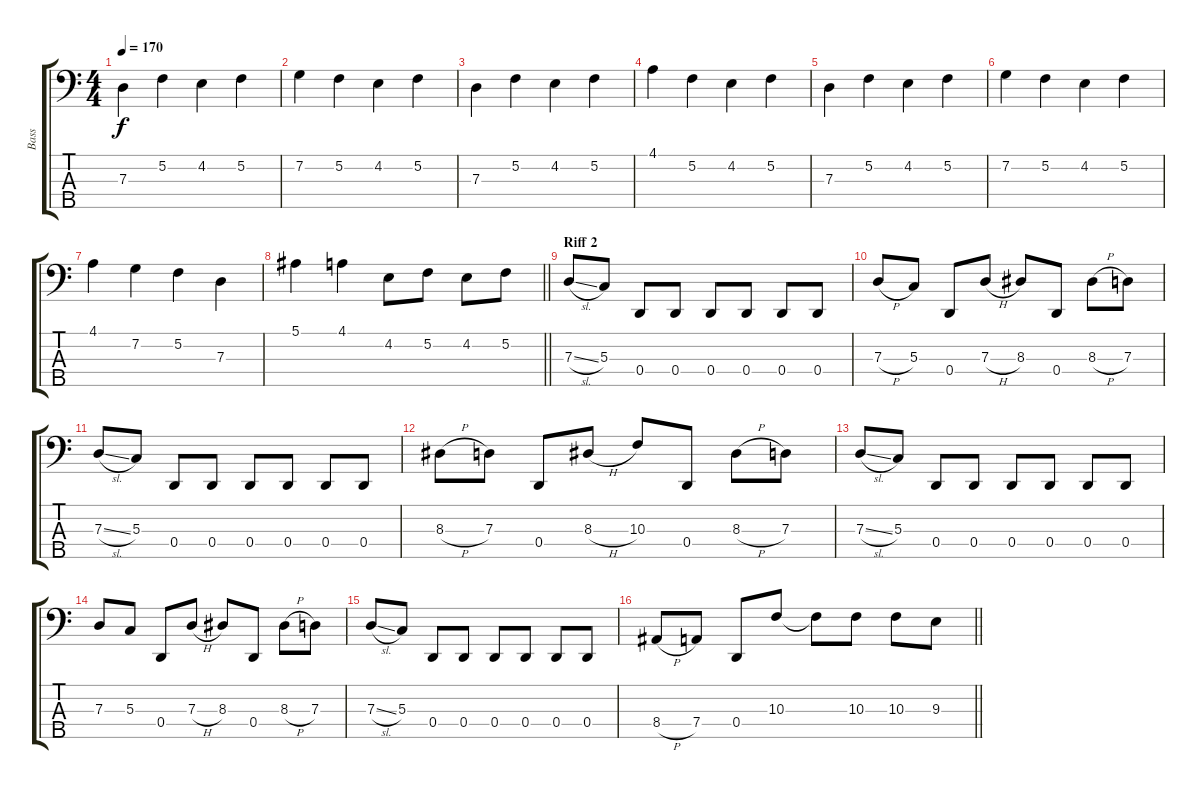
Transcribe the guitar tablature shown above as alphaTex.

\track ("Bass" "Bass") {instrument electricbassfinger}
\staff {score tabs}
\tuning (F2 C2 G1 D1 A0) {hide}
\ts (4 4)
\tempo 170
\clef f4
\ks c
7.3.4{dy f} 5.2.4 4.2.4 5.2.4 |
7.2.4 5.2.4 4.2.4 5.2.4 |
7.3.4 5.2.4 4.2.4 5.2.4 |
4.1.4 5.2.4 4.2.4 5.2.4 |
7.3.4 5.2.4 4.2.4 5.2.4 |
7.2.4 5.2.4 4.2.4 5.2.4 |
4.1.4 7.2.4 5.2.4 7.3.4 |
\barLineRight lightlight
5.1.4 4.1.4 4.2.8 5.2.8 4.2.8 5.2.8 |
\section ("" "Riff 2")
7.3{sl}.8 5.3.8 0.4.8 0.4.8 0.4.8 0.4.8 0.4.8 0.4.8 |
7.3{h}.8 5.3.8 0.4.8 7.3{h}.8 8.3.8 0.4.8 8.3{h}.8 7.3.8 |
7.3{sl}.8 5.3.8 0.4.8 0.4.8 0.4.8 0.4.8 0.4.8 0.4.8 |
8.3{h}.8 7.3.8 0.4.8 8.3{h}.8 10.3.8 0.4.8 8.3{h}.8 7.3.8 |
7.3{sl}.8 5.3.8 0.4.8 0.4.8 0.4.8 0.4.8 0.4.8 0.4.8 |
7.3.8 5.3.8 0.4.8 7.3{h}.8 8.3.8 0.4.8 8.3{h}.8 7.3.8 |
7.3{sl}.8 5.3.8 0.4.8 0.4.8 0.4.8 0.4.8 0.4.8 0.4.8 |
\barLineRight lightlight
8.4{h}.8 7.4.8 0.4.8 10.3.8 10.3{t}.8 10.3.8 10.3.8 9.3.8
